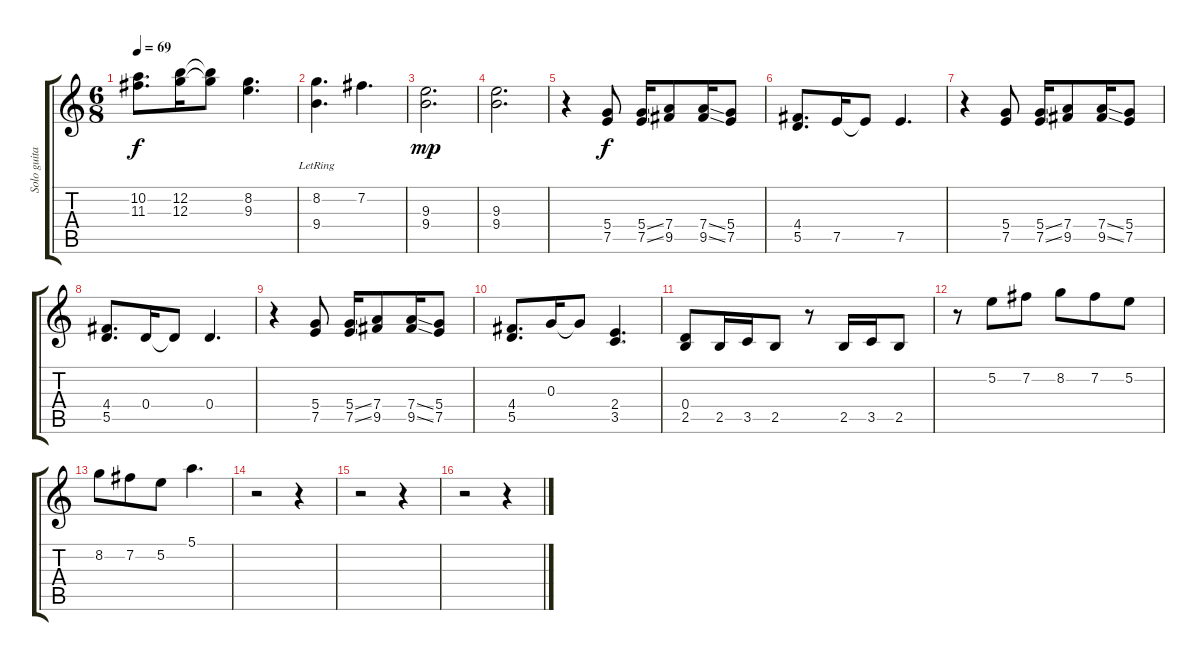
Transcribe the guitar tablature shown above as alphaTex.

\track ("Solo guitar" "Solo guita") {instrument electricguitarclean}
\staff {score tabs}
\tuning (E4 B3 G3 D3 A2 E2) {hide}
\ts (6 8)
\tempo 69
\clef g2
\ks c
(10.2 11.3).8{d dy f} (12.2 12.3).16 (12.2{t} 12.3{t}).8 (8.2 9.3).4{d} |
(8.2 9.4{lr}).4{d} 7.2.4{d} |
(9.3 9.4).2{d dy mp} |
(9.3 9.4).2{d} |
r.4 (5.4 7.5).8{dy f instrument electricguitarclean} (5.4{ss} 7.5{ss}).16 (7.4 9.5).8 (7.4{ss} 9.5{ss}).16 (5.4 7.5).8 |
(4.4 5.5).8{d} 7.5.16 7.5{t}.8 7.5.4{d} |
r.4 (5.4 7.5).8 (5.4{ss} 7.5{ss}).16 (7.4 9.5).8 (7.4{ss} 9.5{ss}).16 (5.4 7.5).8 |
(4.4 5.5).8{d} 0.4.16 0.4{t}.8 0.4.4{d} |
r.4 (5.4 7.5).8 (5.4{ss} 7.5{ss}).16 (7.4 9.5).8 (7.4{ss} 9.5{ss}).16 (5.4 7.5).8 |
(4.4 5.5).8{d} 0.3.16 0.3{t}.8 (2.4 3.5).4{d} |
(0.4 2.5).8 2.5.16 3.5.16 2.5.8 r.8 2.5.16 3.5.16 2.5.8 |
r.8 5.2.8 7.2.8 8.2.8 7.2.8 5.2.8 |
8.2.8 7.2.8 5.2.8 5.1.4{d} |
r.2 r.4 |
r.2 r.4 |
r.2 r.4
